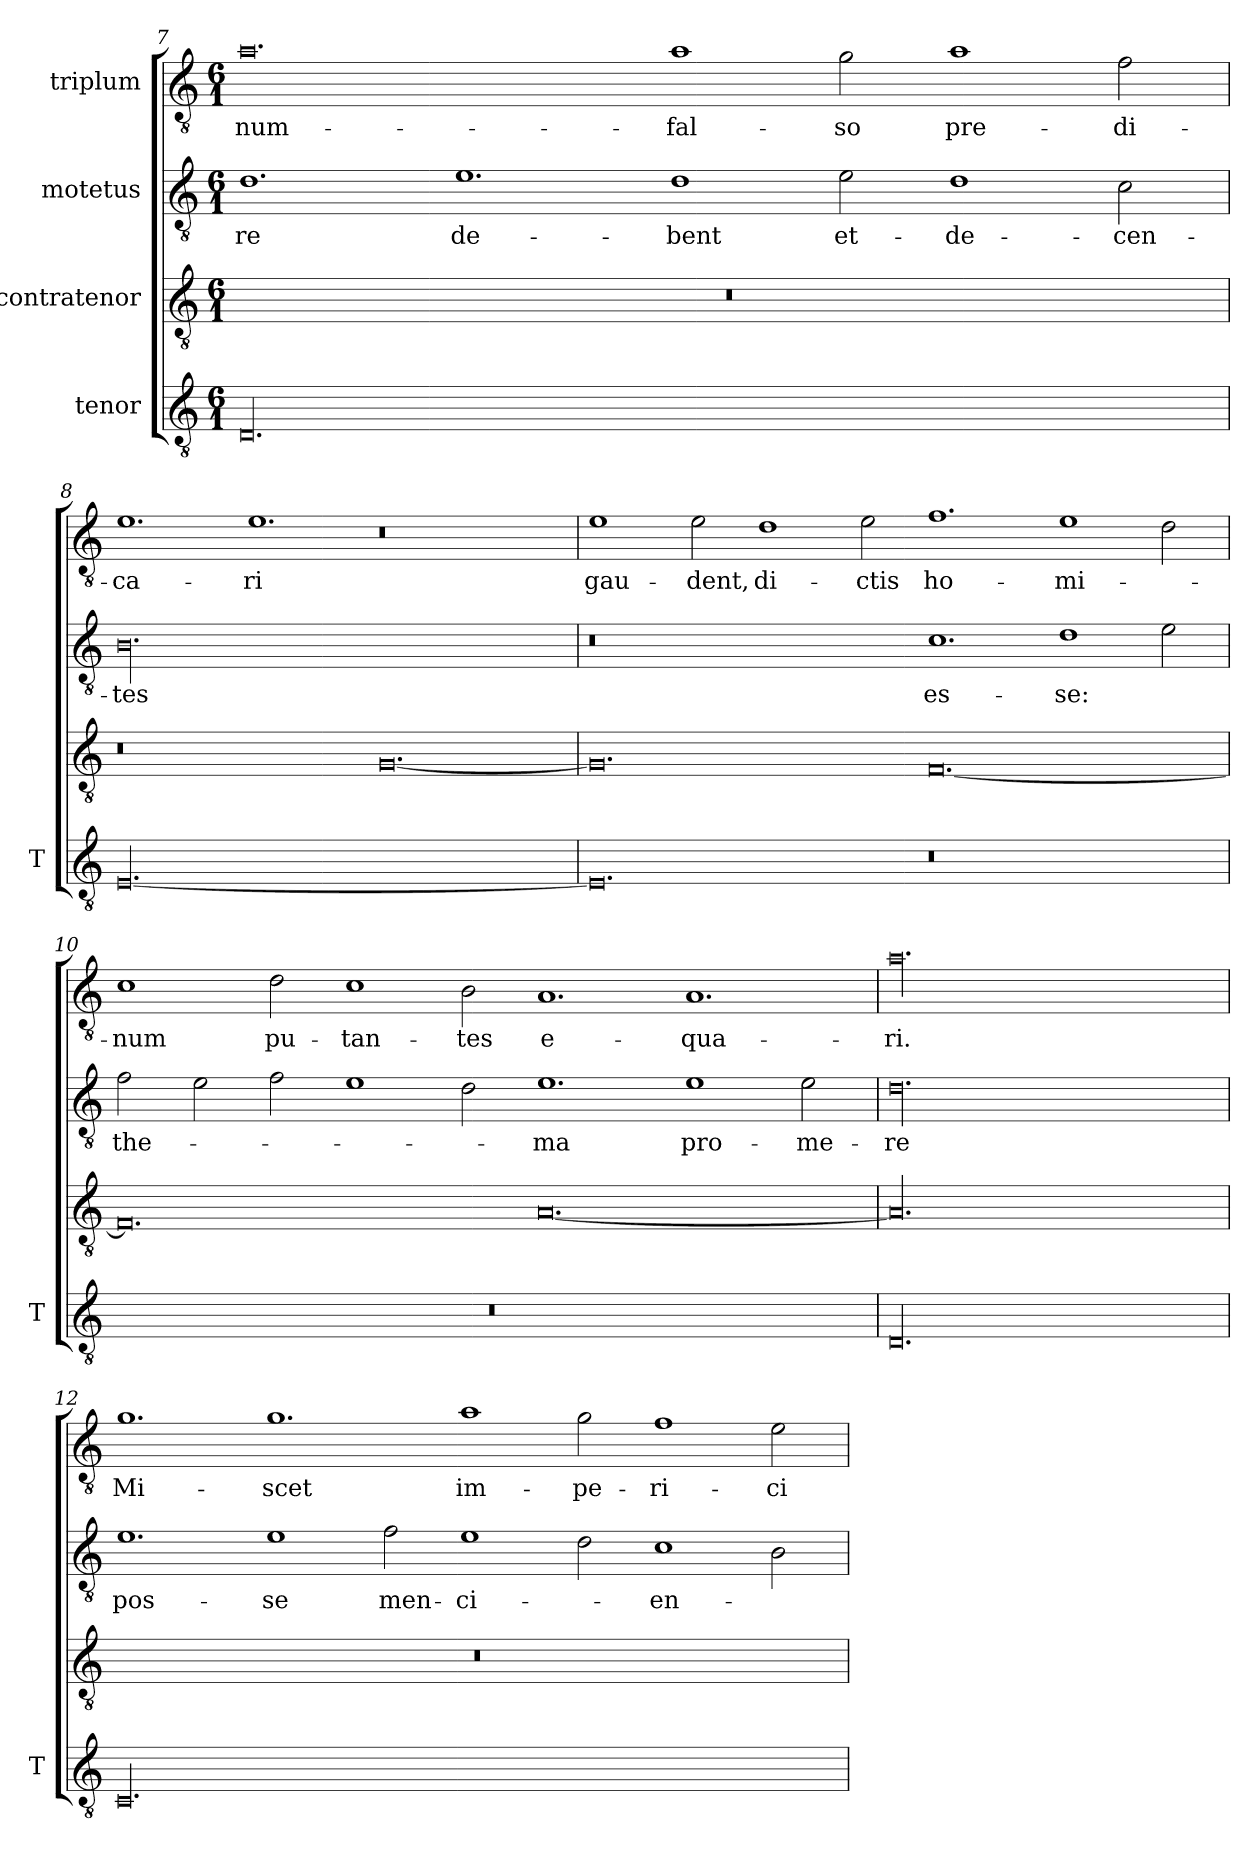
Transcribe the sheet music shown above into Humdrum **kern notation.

**kern	**kern	**kern	**text	**kern	**text
*part4	*part3	*part2	*part2	*part1	*part1
*staff4	*staff3	*staff2	*staff2	*staff1	*staff1
*I"tenor	*I"contratenor	*I"motetus	*	*I"triplum	*
*I'T	*	*	*	*	*
*clefGv2	*clefGv2	*clefGv2	*	*clefGv2	*
*k[]	*k[]	*k[]	*	*k[]	*
*C:	*C:	*C:	*	*C:	*
*M6/1	*M6/1	*M6/1	*	*M6/1	*
=7	=7	=7	=7	=7	=7
00.D/	00.r	1.d\	-re	0.a\	num-
.	.	1.e\	de-	.	.
.	.	1d\	-bent	1a\	fal-
.	.	2e\	et-	2g\	-so
.	.	1d\	de-	1a\	pre-
.	.	2c\	-cen-	2f\	-di-
=8	=8	=8	=8	=8	=8
[00.E/	0.r	00.B\	-tes	1.e\	-ca-
.	.	.	.	1.e\	-ri
.	[0.G/	.	.	0.r	.
=9	=9	=9	=9	=9	=9
0.E/]	0.G/]	0.r	.	1e\	gau-
.	.	.	.	2e\	-dent,
.	.	.	.	1d\	di-
.	.	.	.	2e\	-ctis
0.r	[0.F/	1.c\	es-	1.f\	ho-
.	.	1d\	-se:	1e\	-mi-
.	.	2e\	.	2d\	.
!!LO:PB:g=z
=10	=10	=10	=10	=10	=10
00.r	0.F/]	2f\	the-	1c\	-num
.	.	2e\	.	.	.
.	.	2f\	.	2d\	pu-
.	.	1e\	.	1c\	-tan-
.	.	2d\	.	2B\	-tes
.	[0.A/	1.e\	-ma	1.A/	e-
.	.	1e\	pro-	1.A/	-qua-
.	.	2e\	-me-	.	.
=11	=11	=11	=11	=11	=11
00.D/	00.A/]	00.d\	-re	00.a\	-ri.
=12	=12	=12	=12	=12	=12
00.C/	00.r	1.e\	pos-	1.g\	Mi-
.	.	1e\	-se	1.g\	-scet
.	.	2f\	men-	.	.
.	.	1e\	-ci-	1a\	im-
.	.	2d\	.	2g\	-pe-
.	.	1c\	-en-	1f\	-ri-
.	.	2B\	.	2e\	-ci-
=	=	=	=	=	=
*-	*-	*-	*-	*-	*-
